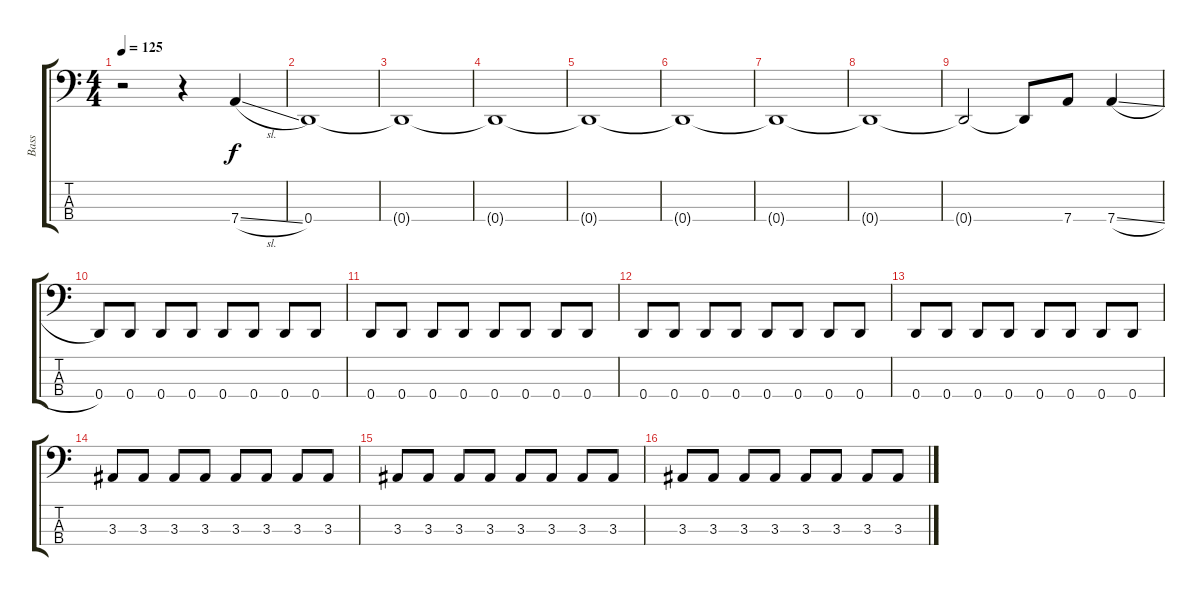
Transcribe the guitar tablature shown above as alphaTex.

\track ("Bass" "Bass") {instrument electricbassfinger}
\staff {score tabs}
\tuning (F2 C2 G1 D1) {hide}
\ts (4 4)
\tempo 125
\clef f4
\ks c
r.2{dy f} r.4 7.4{sl}.4 |
0.4.1 |
0.4{t}.1 |
0.4{t}.1 |
0.4{t}.1 |
0.4{t}.1 |
0.4{t}.1 |
0.4{t}.1 |
0.4{t}.2 0.4{t}.8 7.4.8 7.4{sl}.4 |
0.4.8 0.4.8 0.4.8 0.4.8 0.4.8 0.4.8 0.4.8 0.4.8 |
0.4.8 0.4.8 0.4.8 0.4.8 0.4.8 0.4.8 0.4.8 0.4.8 |
0.4.8 0.4.8 0.4.8 0.4.8 0.4.8 0.4.8 0.4.8 0.4.8 |
0.4.8 0.4.8 0.4.8 0.4.8 0.4.8 0.4.8 0.4.8 0.4.8 |
3.3.8 3.3.8 3.3.8 3.3.8 3.3.8 3.3.8 3.3.8 3.3.8 |
3.3.8 3.3.8 3.3.8 3.3.8 3.3.8 3.3.8 3.3.8 3.3.8 |
3.3.8 3.3.8 3.3.8 3.3.8 3.3.8 3.3.8 3.3.8 3.3.8
